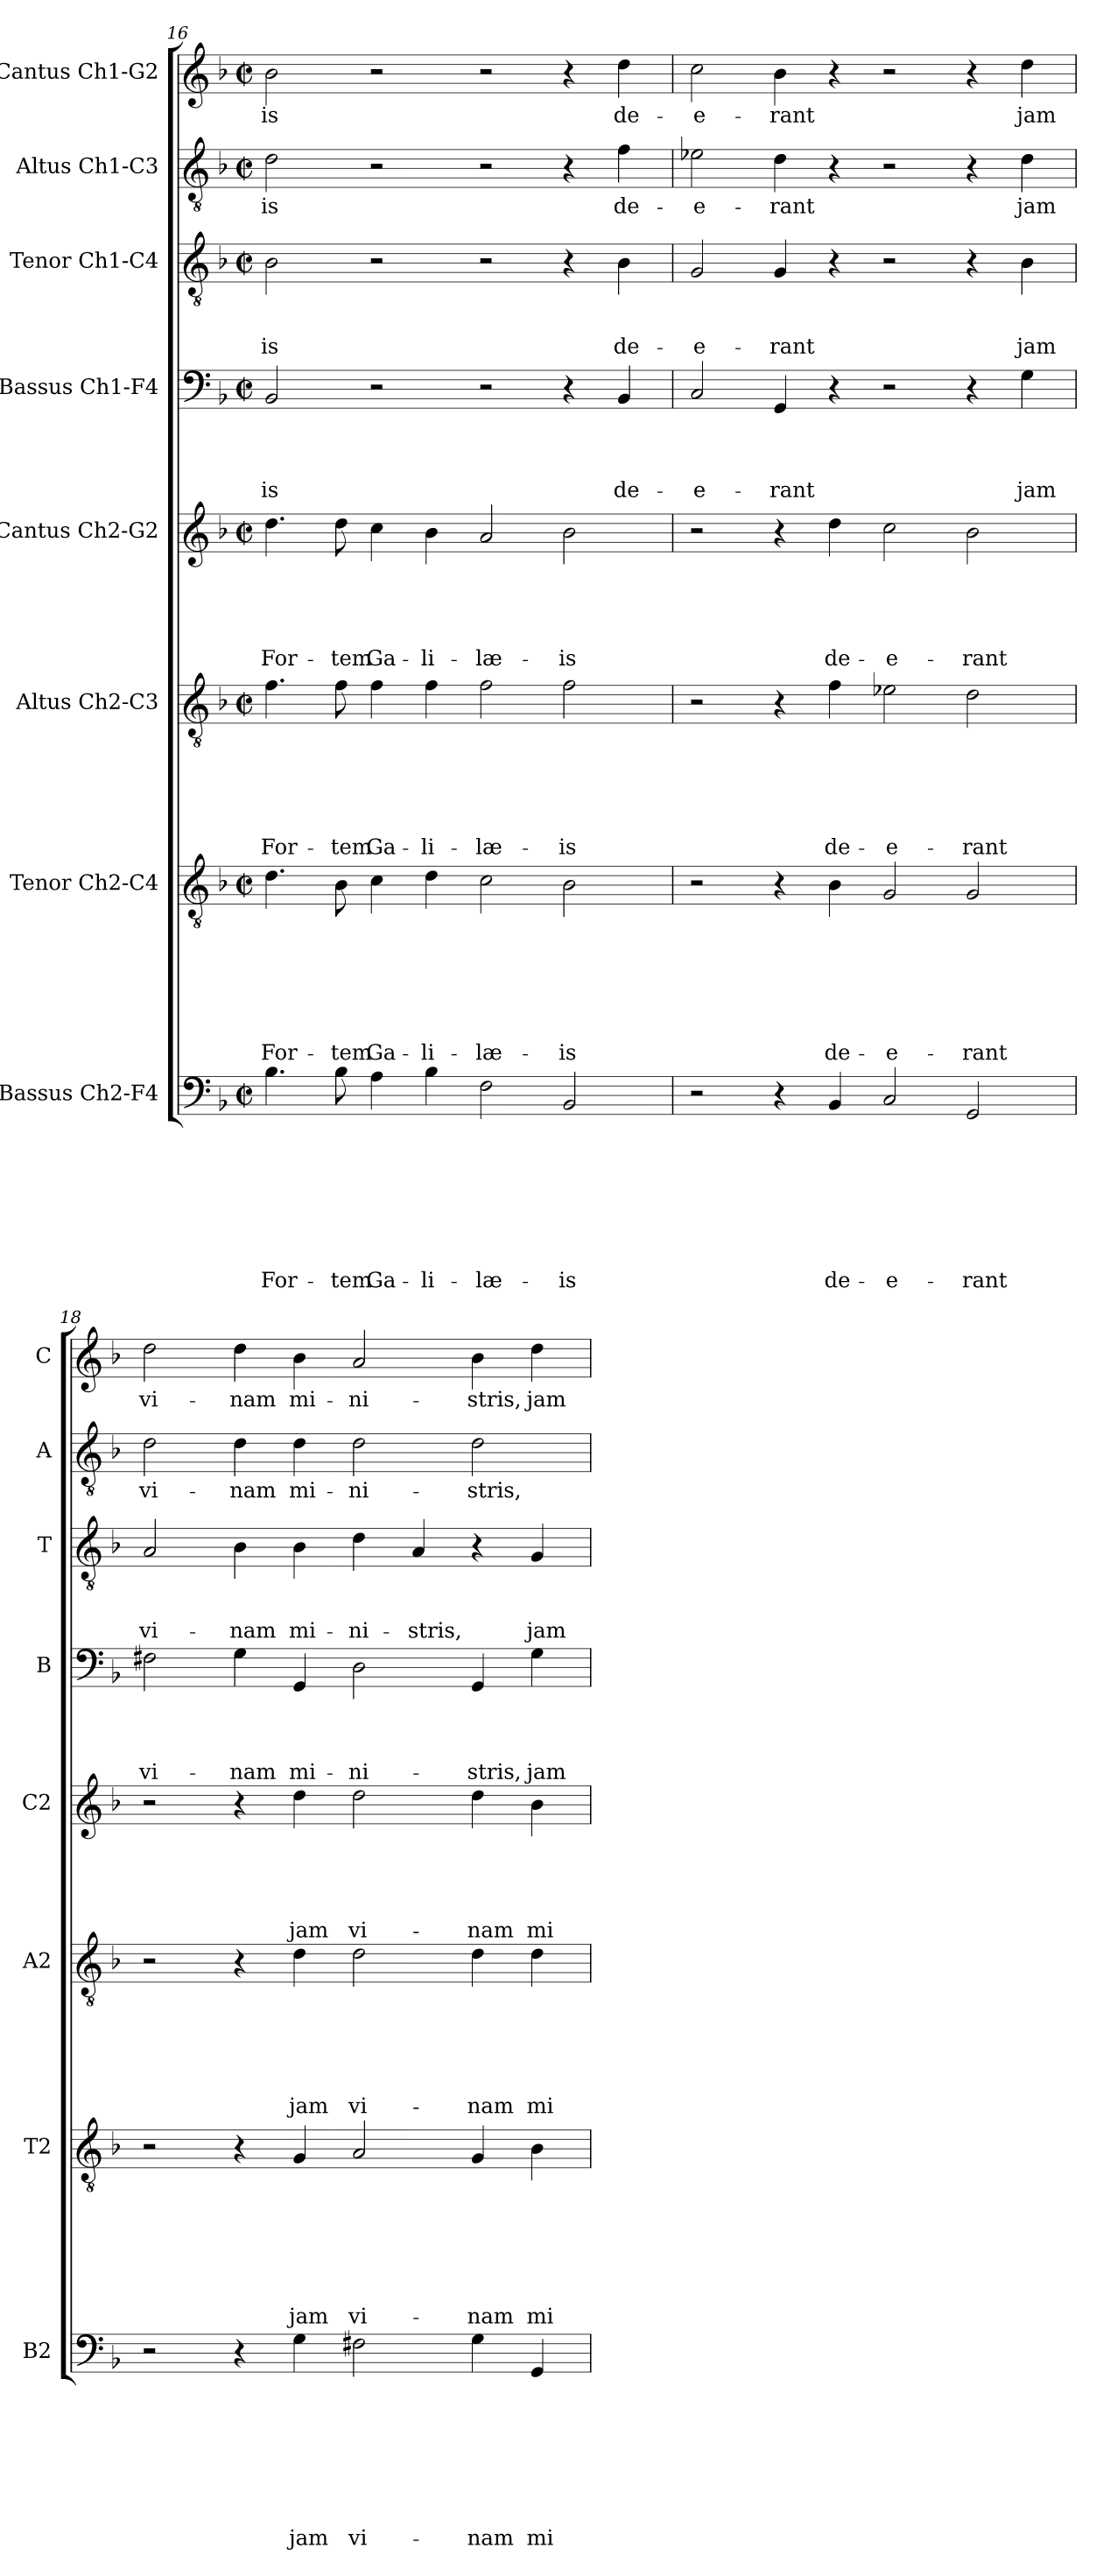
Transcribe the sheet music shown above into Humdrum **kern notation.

**kern	**text	**text	**text	**text	**text	**text	**text	**text	**kern	**text	**text	**text	**text	**text	**text	**text	**kern	**text	**text	**text	**text	**text	**text	**kern	**text	**text	**text	**text	**text	**kern	**text	**text	**text	**text	**kern	**text	**text	**text	**kern	**text	**kern	**text
*part8	*part8	*part8	*part8	*part8	*part8	*part8	*part8	*part8	*part7	*part7	*part7	*part7	*part7	*part7	*part7	*part7	*part6	*part6	*part6	*part6	*part6	*part6	*part6	*part5	*part5	*part5	*part5	*part5	*part5	*part4	*part4	*part4	*part4	*part4	*part3	*part3	*part3	*part3	*part2	*part2	*part1	*part1
*staff8	*staff8	*staff8	*staff8	*staff8	*staff8	*staff8	*staff8	*staff8	*staff7	*staff7	*staff7	*staff7	*staff7	*staff7	*staff7	*staff7	*staff6	*staff6	*staff6	*staff6	*staff6	*staff6	*staff6	*staff5	*staff5	*staff5	*staff5	*staff5	*staff5	*staff4	*staff4	*staff4	*staff4	*staff4	*staff3	*staff3	*staff3	*staff3	*staff2	*staff2	*staff1	*staff1
*I"Bassus Ch2-F4	*	*	*	*	*	*	*	*	*I"Tenor Ch2-C4	*	*	*	*	*	*	*	*I"Altus Ch2-C3	*	*	*	*	*	*	*I"Cantus Ch2-G2	*	*	*	*	*	*I"Bassus Ch1-F4	*	*	*	*	*I"Tenor Ch1-C4	*	*	*	*I"Altus Ch1-C3	*	*I"Cantus Ch1-G2	*
*I'B2	*	*	*	*	*	*	*	*	*I'T2	*	*	*	*	*	*	*	*I'A2	*	*	*	*	*	*	*I'C2	*	*	*	*	*	*I'B	*	*	*	*	*I'T	*	*	*	*I'A	*	*I'C	*
*clefF4	*	*	*	*	*	*	*	*	*clefGv2	*	*	*	*	*	*	*	*clefGv2	*	*	*	*	*	*	*clefG2	*	*	*	*	*	*clefF4	*	*	*	*	*clefGv2	*	*	*	*clefGv2	*	*clefG2	*
*k[b-]	*	*	*	*	*	*	*	*	*k[b-]	*	*	*	*	*	*	*	*k[b-]	*	*	*	*	*	*	*k[b-]	*	*	*	*	*	*k[b-]	*	*	*	*	*k[b-]	*	*	*	*k[b-]	*	*k[b-]	*
*F:	*	*	*	*	*	*	*	*	*F:	*	*	*	*	*	*	*	*F:	*	*	*	*	*	*	*F:	*	*	*	*	*	*F:	*	*	*	*	*F:	*	*	*	*F:	*	*F:	*
*M2/2	*	*	*	*	*	*	*	*	*M2/2	*	*	*	*	*	*	*	*M2/2	*	*	*	*	*	*	*M2/2	*	*	*	*	*	*M2/2	*	*	*	*	*M2/2	*	*	*	*M2/2	*	*M2/2	*
*met(c|)	*	*	*	*	*	*	*	*	*met(c|)	*	*	*	*	*	*	*	*met(c|)	*	*	*	*	*	*	*met(c|)	*	*	*	*	*	*met(c|)	*	*	*	*	*met(c|)	*	*	*	*met(c|)	*	*met(c|)	*
=16	=16	=16	=16	=16	=16	=16	=16	=16	=16	=16	=16	=16	=16	=16	=16	=16	=16	=16	=16	=16	=16	=16	=16	=16	=16	=16	=16	=16	=16	=16	=16	=16	=16	=16	=16	=16	=16	=16	=16	=16	=16	=16
!	!	!	!	!	!	!	!	!LO:LY:b	!	!	!	!	!	!	!	!LO:LY:b	!	!	!	!	!	!	!LO:LY:b	!	!	!	!	!	!LO:LY:b	!	!	!	!	!LO:LY:b	!	!	!	!LO:LY:b	!	!LO:LY:b	!	!LO:LY:b
4.B-\	.	.	.	.	.	.	.	For-	4.d\	.	.	.	.	.	.	For-	4.f\	.	.	.	.	.	For-	4.dd\	.	.	.	.	For-	2BB-/	.	.	.	-is	2B-\	.	.	-is	2d\	-is	2b-\	-is
!	!	!	!	!	!	!	!	!LO:LY:b	!	!	!	!	!	!	!	!LO:LY:b	!	!	!	!	!	!	!LO:LY:b	!	!	!	!	!	!LO:LY:b	!	!	!	!	!	!	!	!	!	!	!	!	!
8B-\	.	.	.	.	.	.	.	-tem	8B-\	.	.	.	.	.	.	-tem	8f\	.	.	.	.	.	-tem	8dd\	.	.	.	.	-tem	.	.	.	.	.	.	.	.	.	.	.	.	.
!	!	!	!	!	!	!	!	!LO:LY:b	!	!	!	!	!	!	!	!LO:LY:b	!	!	!	!	!	!	!LO:LY:b	!	!	!	!	!	!LO:LY:b	!	!	!	!	!	!	!	!	!	!	!	!	!
4A\	.	.	.	.	.	.	.	Ga-	4c\	.	.	.	.	.	.	Ga-	4f\	.	.	.	.	.	Ga-	4cc\	.	.	.	.	Ga-	2r	.	.	.	.	2r	.	.	.	2r	.	2r	.
!	!	!	!	!	!	!	!	!LO:LY:b	!	!	!	!	!	!	!	!LO:LY:b	!	!	!	!	!	!	!LO:LY:b	!	!	!	!	!	!LO:LY:b	!	!	!	!	!	!	!	!	!	!	!	!	!
4B-\	.	.	.	.	.	.	.	-li-	4d\	.	.	.	.	.	.	-li-	4f\	.	.	.	.	.	-li-	4b-\	.	.	.	.	-li-	.	.	.	.	.	.	.	.	.	.	.	.	.
!	!	!	!	!	!	!	!	!LO:LY:b	!	!	!	!	!	!	!	!LO:LY:b	!	!	!	!	!	!	!LO:LY:b	!	!	!	!	!	!LO:LY:b	!	!	!	!	!	!	!	!	!	!	!	!	!
2F\	.	.	.	.	.	.	.	-læ-	2c\	.	.	.	.	.	.	-læ-	2f\	.	.	.	.	.	-læ-	2a/	.	.	.	.	-læ-	2r	.	.	.	.	2r	.	.	.	2r	.	2r	.
!	!	!	!	!	!	!	!	!LO:LY:b	!	!	!	!	!	!	!	!LO:LY:b	!	!	!	!	!	!	!LO:LY:b	!	!	!	!	!	!LO:LY:b	!	!	!	!	!	!	!	!	!	!	!	!	!
2BB-/	.	.	.	.	.	.	.	-is	2B-\	.	.	.	.	.	.	-is	2f\	.	.	.	.	.	-is	2b-\	.	.	.	.	-is	4r	.	.	.	.	4r	.	.	.	4r	.	4r	.
!	!	!	!	!	!	!	!	!	!	!	!	!	!	!	!	!	!	!	!	!	!	!	!	!	!	!	!	!	!	!	!	!	!	!LO:LY:b	!	!	!	!LO:LY:b	!	!LO:LY:b	!	!LO:LY:b
.	.	.	.	.	.	.	.	.	.	.	.	.	.	.	.	.	.	.	.	.	.	.	.	.	.	.	.	.	.	4BB-/	.	.	.	de-	4B-\	.	.	de-	4f\	de-	4dd\	de-
=17	=17	=17	=17	=17	=17	=17	=17	=17	=17	=17	=17	=17	=17	=17	=17	=17	=17	=17	=17	=17	=17	=17	=17	=17	=17	=17	=17	=17	=17	=17	=17	=17	=17	=17	=17	=17	=17	=17	=17	=17	=17	=17
!	!	!	!	!	!	!	!	!	!	!	!	!	!	!	!	!	!	!	!	!	!	!	!	!	!	!	!	!	!	!	!	!	!	!LO:LY:b	!	!	!	!LO:LY:b	!	!LO:LY:b	!	!LO:LY:b
2r	.	.	.	.	.	.	.	.	2r	.	.	.	.	.	.	.	2r	.	.	.	.	.	.	2r	.	.	.	.	.	2C/	.	.	.	-e-	2G/	.	.	-e-	2e-X\	-e-	2cc\	-e-
!	!	!	!	!	!	!	!	!	!	!	!	!	!	!	!	!	!	!	!	!	!	!	!	!	!	!	!	!	!	!	!	!	!	!LO:LY:b	!	!	!	!LO:LY:b	!	!LO:LY:b	!	!LO:LY:b
4r	.	.	.	.	.	.	.	.	4r	.	.	.	.	.	.	.	4r	.	.	.	.	.	.	4r	.	.	.	.	.	4GG/	.	.	.	-rant	4G/	.	.	-rant	4d\	-rant	4b-\	-rant
!	!	!	!	!	!	!	!	!LO:LY:b	!	!	!	!	!	!	!	!LO:LY:b	!	!	!	!	!	!	!LO:LY:b	!	!	!	!	!	!LO:LY:b	!	!	!	!	!	!	!	!	!	!	!	!	!
4BB-/	.	.	.	.	.	.	.	de-	4B-\	.	.	.	.	.	.	de-	4f\	.	.	.	.	.	de-	4dd\	.	.	.	.	de-	4r	.	.	.	.	4r	.	.	.	4r	.	4r	.
!	!	!	!	!	!	!	!	!LO:LY:b	!	!	!	!	!	!	!	!LO:LY:b	!	!	!	!	!	!	!LO:LY:b	!	!	!	!	!	!LO:LY:b	!	!	!	!	!	!	!	!	!	!	!	!	!
2C/	.	.	.	.	.	.	.	-e-	2G/	.	.	.	.	.	.	-e-	2e-X\	.	.	.	.	.	-e-	2cc\	.	.	.	.	-e-	2r	.	.	.	.	2r	.	.	.	2r	.	2r	.
!	!	!	!	!	!	!	!	!LO:LY:b	!	!	!	!	!	!	!	!LO:LY:b	!	!	!	!	!	!	!LO:LY:b	!	!	!	!	!	!LO:LY:b	!	!	!	!	!	!	!	!	!	!	!	!	!
2GG/	.	.	.	.	.	.	.	-rant	2G/	.	.	.	.	.	.	-rant	2d\	.	.	.	.	.	-rant	2b-\	.	.	.	.	-rant	4r	.	.	.	.	4r	.	.	.	4r	.	4r	.
!	!	!	!	!	!	!	!	!	!	!	!	!	!	!	!	!	!	!	!	!	!	!	!	!	!	!	!	!	!	!	!	!	!	!LO:LY:b	!	!	!	!LO:LY:b	!	!LO:LY:b	!	!LO:LY:b
.	.	.	.	.	.	.	.	.	.	.	.	.	.	.	.	.	.	.	.	.	.	.	.	.	.	.	.	.	.	4G\	.	.	.	jam	4B-\	.	.	jam	4d\	jam	4dd\	jam
!!LO:PB:g=z
=18	=18	=18	=18	=18	=18	=18	=18	=18	=18	=18	=18	=18	=18	=18	=18	=18	=18	=18	=18	=18	=18	=18	=18	=18	=18	=18	=18	=18	=18	=18	=18	=18	=18	=18	=18	=18	=18	=18	=18	=18	=18	=18
!	!	!	!	!	!	!	!	!	!	!	!	!	!	!	!	!	!	!	!	!	!	!	!	!	!	!	!	!	!	!	!	!	!	!LO:LY:b	!	!	!	!LO:LY:b	!	!LO:LY:b	!	!LO:LY:b
2r	.	.	.	.	.	.	.	.	2r	.	.	.	.	.	.	.	2r	.	.	.	.	.	.	2r	.	.	.	.	.	2F#X\	.	.	.	vi-	2A/	.	.	vi-	2d\	vi-	2dd\	vi-
!	!	!	!	!	!	!	!	!	!	!	!	!	!	!	!	!	!	!	!	!	!	!	!	!	!	!	!	!	!	!	!	!	!	!LO:LY:b	!	!	!	!LO:LY:b	!	!LO:LY:b	!	!LO:LY:b
4r	.	.	.	.	.	.	.	.	4r	.	.	.	.	.	.	.	4r	.	.	.	.	.	.	4r	.	.	.	.	.	4G\	.	.	.	-nam	4B-\	.	.	-nam	4d\	-nam	4dd\	-nam
!	!	!	!	!	!	!	!	!LO:LY:b	!	!	!	!	!	!	!	!LO:LY:b	!	!	!	!	!	!	!LO:LY:b	!	!	!	!	!	!LO:LY:b	!	!	!	!	!LO:LY:b	!	!	!	!LO:LY:b	!	!LO:LY:b	!	!LO:LY:b
4G\	.	.	.	.	.	.	.	jam	4G/	.	.	.	.	.	.	jam	4d\	.	.	.	.	.	jam	4dd\	.	.	.	.	jam	4GG/	.	.	.	mi-	4B-\	.	.	mi-	4d\	mi-	4b-\	mi-
!	!	!	!	!	!	!	!	!LO:LY:b	!	!	!	!	!	!	!	!LO:LY:b	!	!	!	!	!	!	!LO:LY:b	!	!	!	!	!	!LO:LY:b	!	!	!	!	!LO:LY:b	!	!	!	!LO:LY:b	!	!LO:LY:b	!	!LO:LY:b
2F#X\	.	.	.	.	.	.	.	vi-	2A/	.	.	.	.	.	.	vi-	2d\	.	.	.	.	.	vi-	2dd\	.	.	.	.	vi-	2D\	.	.	.	-ni-	4d\	.	.	-ni-	2d\	-ni-	2a/	-ni-
!	!	!	!	!	!	!	!	!	!	!	!	!	!	!	!	!	!	!	!	!	!	!	!	!	!	!	!	!	!	!	!	!	!	!	!	!	!	!LO:LY:b	!	!	!	!
.	.	.	.	.	.	.	.	.	.	.	.	.	.	.	.	.	.	.	.	.	.	.	.	.	.	.	.	.	.	.	.	.	.	.	4A/	.	.	-stris,	.	.	.	.
!	!	!	!	!	!	!	!	!LO:LY:b	!	!	!	!	!	!	!	!LO:LY:b	!	!	!	!	!	!	!LO:LY:b	!	!	!	!	!	!LO:LY:b	!	!	!	!	!LO:LY:b	!	!	!	!	!	!LO:LY:b	!	!LO:LY:b
4G\	.	.	.	.	.	.	.	-nam	4G/	.	.	.	.	.	.	-nam	4d\	.	.	.	.	.	-nam	4dd\	.	.	.	.	-nam	4GG/	.	.	.	-stris,	4r	.	.	.	2d\	-stris,	4b-\	-stris,
!	!	!	!	!	!	!	!	!LO:LY:b	!	!	!	!	!	!	!	!LO:LY:b	!	!	!	!	!	!	!LO:LY:b	!	!	!	!	!	!LO:LY:b	!	!	!	!	!LO:LY:b	!	!	!	!LO:LY:b	!	!	!	!LO:LY:b
4GG/	.	.	.	.	.	.	.	mi-	4B-\	.	.	.	.	.	.	mi-	4d\	.	.	.	.	.	mi-	4b-\	.	.	.	.	mi-	4G\	.	.	.	jam	4G/	.	.	jam	.	.	4dd\	jam
=	=	=	=	=	=	=	=	=	=	=	=	=	=	=	=	=	=	=	=	=	=	=	=	=	=	=	=	=	=	=	=	=	=	=	=	=	=	=	=	=	=	=
*-	*-	*-	*-	*-	*-	*-	*-	*-	*-	*-	*-	*-	*-	*-	*-	*-	*-	*-	*-	*-	*-	*-	*-	*-	*-	*-	*-	*-	*-	*-	*-	*-	*-	*-	*-	*-	*-	*-	*-	*-	*-	*-
